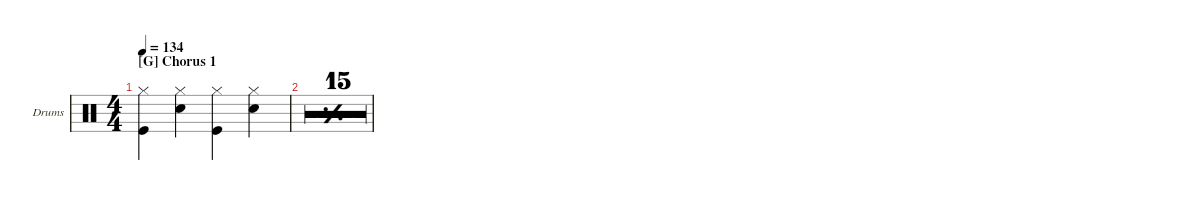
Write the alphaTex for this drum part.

\hideDynamics
\bracketExtendMode nobrackets
\firstSystemTrackNameOrientation horizontal
\otherSystemsTrackNameOrientation horizontal
\track ("Drums" "Drums") {multiBarRest instrument percussion}
\staff {score}
\articulation defaults
\ts (4 4)
\section ("G" "Chorus 1")
\tempo 134
\clef neutral
\ks aminor
("Kick (hit)" "Hi-Hat (closed)").4{dy mf} ("Snare (hit) 2" "Hi-Hat (closed)").4 ("Kick (hit)" "Hi-Hat (closed)").4 ("Snare (hit) 2" "Hi-Hat (closed)").4 |
\simile simple
|
\simile firstofdouble
|
\simile secondofdouble
|
\simile firstofdouble
|
\simile secondofdouble
|
\simile firstofdouble
|
\simile secondofdouble
|
\simile firstofdouble
|
\simile secondofdouble
|
\simile firstofdouble
|
\simile secondofdouble
|
\simile firstofdouble
|
\simile secondofdouble
|
\simile firstofdouble
|
\simile secondofdouble
